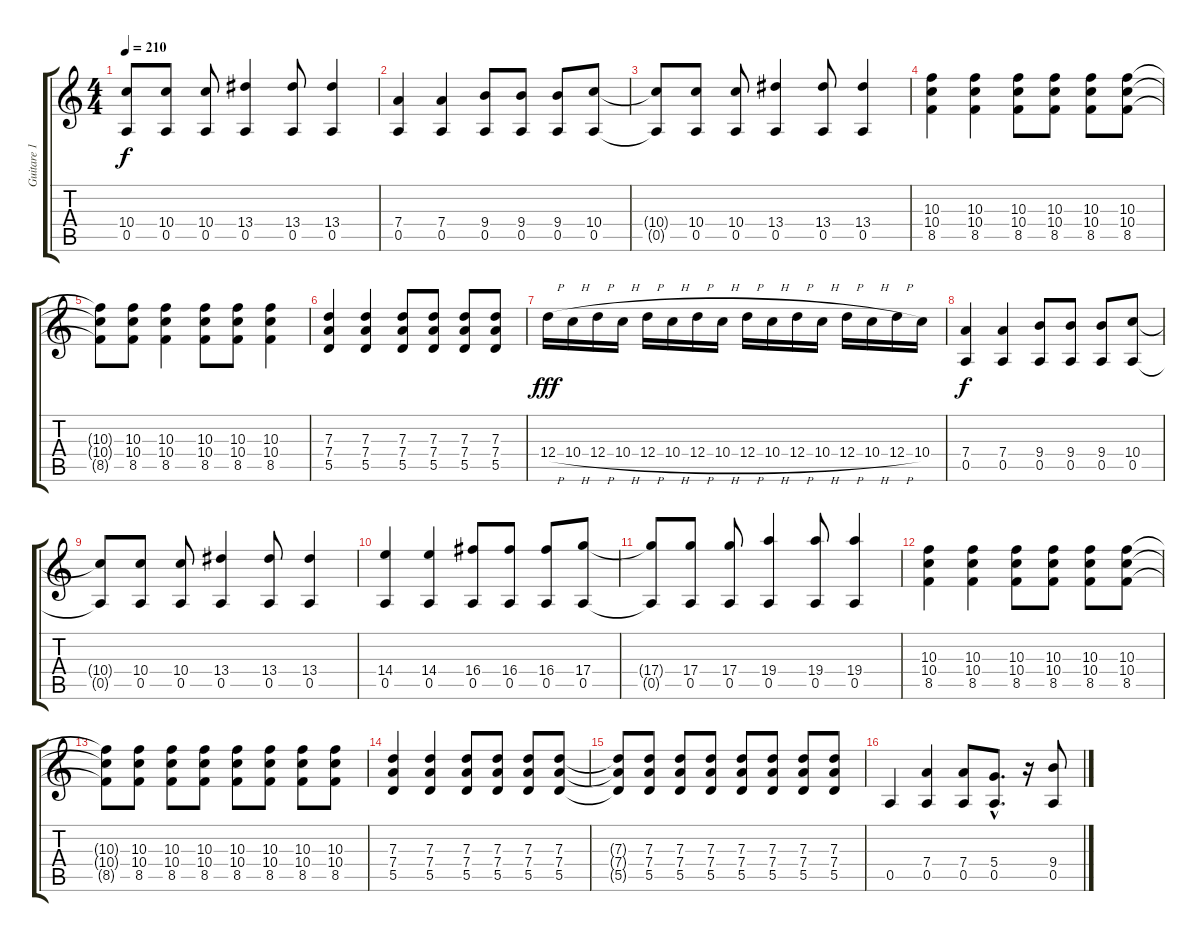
\track ("Guitare 1" "Guitare 1") {instrument distortionguitar}
\staff {score tabs}
\tuning (E4 B3 G3 D3 A2 E2) {hide}
\ts (4 4)
\tempo 210
\clef g2
\ks c
(10.4{t} 0.5{t}).8{dy f} (10.4 0.5).8 (10.4 0.5).8 (13.4 0.5).4 (13.4 0.5).8 (13.4 0.5).4 |
(7.4 0.5).4 (7.4 0.5).4 (9.4 0.5).8 (9.4 0.5).8 (9.4 0.5).8 (10.4 0.5).8 |
(10.4{t} 0.5{t}).8 (10.4 0.5).8 (10.4 0.5).8 (13.4 0.5).4 (13.4 0.5).8 (13.4 0.5).4 |
(10.3 10.4 8.5).4 (10.3 10.4 8.5).4 (10.3 10.4 8.5).8 (10.3 10.4 8.5).8 (10.3 10.4 8.5).8 (10.3 10.4 8.5).8 |
(10.3{t} 10.4{t} 8.5{t}).8 (10.3 10.4 8.5).8 (10.3 10.4 8.5).4 (10.3 10.4 8.5).8 (10.3 10.4 8.5).8 (10.3 10.4 8.5).4 |
(7.3 7.4 5.5).4 (7.3 7.4 5.5).4 (7.3 7.4 5.5).8 (7.3 7.4 5.5).8 (7.3 7.4 5.5).8 (7.3 7.4 5.5).8 |
12.4{h}.16{dy fff} 10.4{h}.16 12.4{h}.16 10.4{h}.16 12.4{h}.16 10.4{h}.16 12.4{h}.16 10.4{h}.16 12.4{h}.16 10.4{h}.16 12.4{h}.16 10.4{h}.16 12.4{h}.16 10.4{h}.16 12.4{h}.16 10.4.16 |
(7.4 0.5).4{dy f} (7.4 0.5).4 (9.4 0.5).8 (9.4 0.5).8 (9.4 0.5).8 (10.4 0.5).8 |
(10.4{t} 0.5{t}).8 (10.4 0.5).8 (10.4 0.5).8 (13.4 0.5).4 (13.4 0.5).8 (13.4 0.5).4 |
(14.4 0.5).4 (14.4 0.5).4 (16.4 0.5).8 (16.4 0.5).8 (16.4 0.5).8 (17.4 0.5).8 |
(17.4{t} 0.5{t}).8 (17.4 0.5).8 (17.4 0.5).8 (19.4 0.5).4 (19.4 0.5).8 (19.4 0.5).4 |
(10.3 10.4 8.5).4 (10.3 10.4 8.5).4 (10.3 10.4 8.5).8 (10.3 10.4 8.5).8 (10.3 10.4 8.5).8 (10.3 10.4 8.5).8 |
(10.3{t} 10.4{t} 8.5{t}).8 (10.3 10.4 8.5).8 (10.3 10.4 8.5).8 (10.3 10.4 8.5).8 (10.3 10.4 8.5).8 (10.3 10.4 8.5).8 (10.3 10.4 8.5).8 (10.3 10.4 8.5).8 |
(7.3 7.4 5.5).4 (7.3 7.4 5.5).4 (7.3 7.4 5.5).8 (7.3 7.4 5.5).8 (7.3 7.4 5.5).8 (7.3 7.4 5.5).8 |
(7.3{t} 7.4{t} 5.5{t}).8 (7.3 7.4 5.5).8 (7.3 7.4 5.5).8 (7.3 7.4 5.5).8 (7.3 7.4 5.5).8 (7.3 7.4 5.5).8 (7.3 7.4 5.5).8 (7.3 7.4 5.5).8 |
0.5.4{instrument electricguitarclean} (7.4 0.5).4 (7.4 0.5).8 (5.4{hac} 0.5{hac}).8{d} r.16 (9.4 0.5).8
